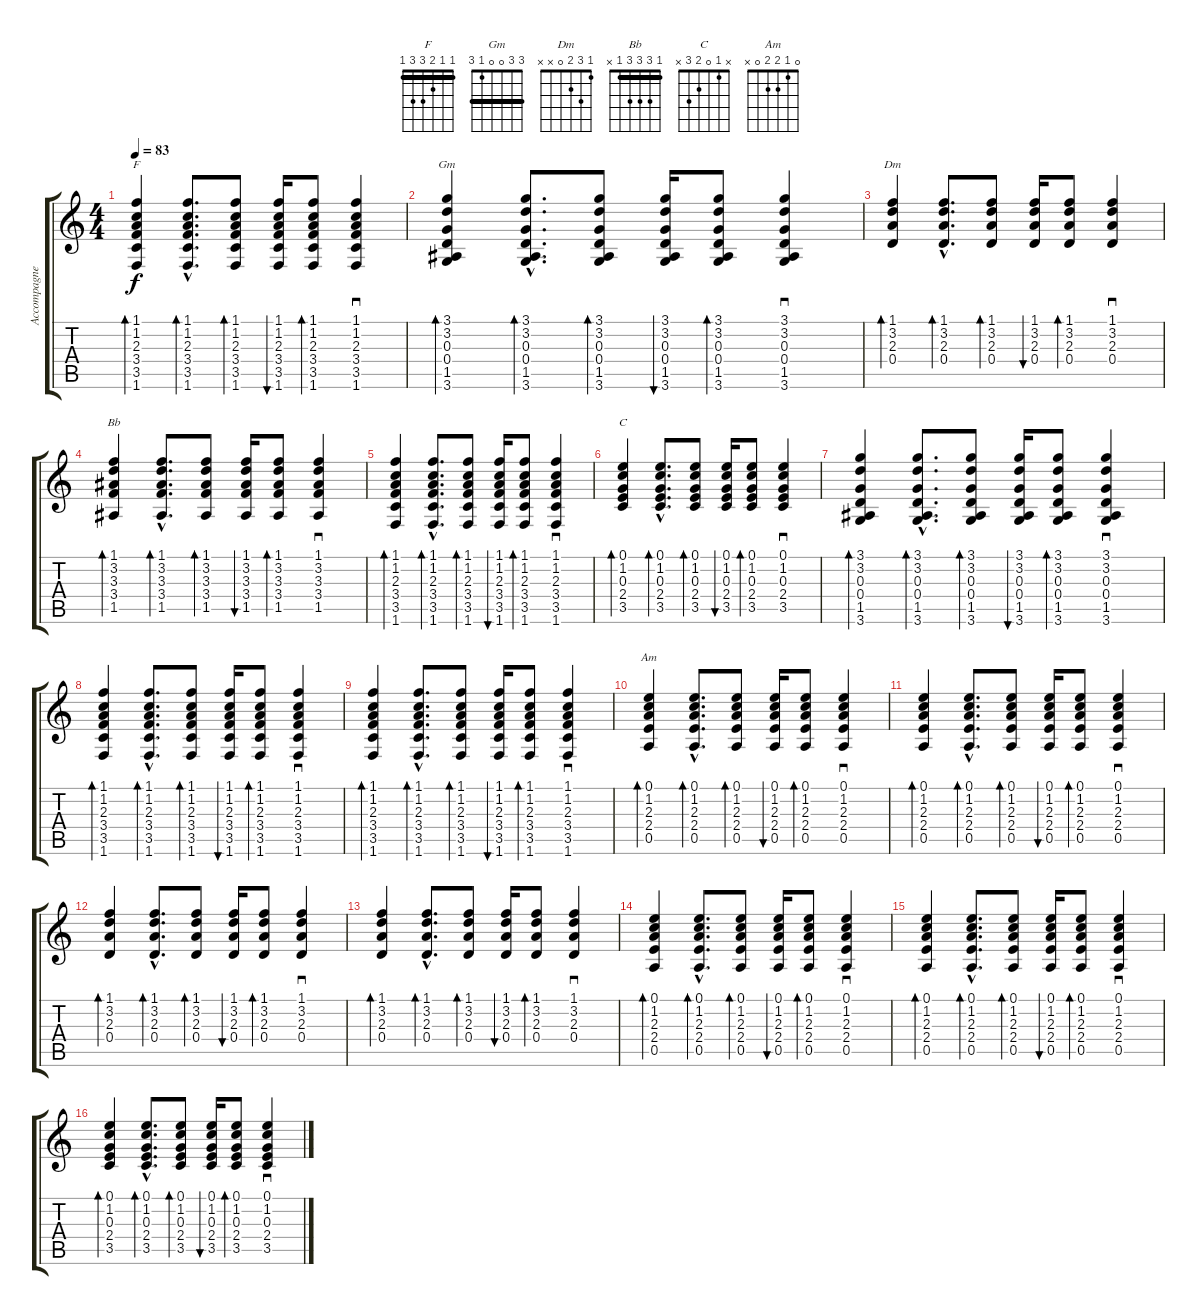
\track ("Accompagnement" "Accompagne") {instrument acousticguitarnylon}
\staff {score tabs}
\tuning (E4 B3 G3 D3 A2 E2) {hide}
\chord ("F" 1 1 2 3 3 1) {barre 1}
\chord ("Gm" 3 3 0 0 1 3) {barre 3}
\chord ("Dm" 1 3 2 0 x x)
\chord ("Bb" 1 3 3 3 1 x) {barre 1}
\chord ("C" x 1 0 2 3 x)
\chord ("Am" 0 1 2 2 0 x)
\ts (4 4)
\tempo 83
\clef g2
\ks c
(1.1 1.2 2.3 3.4 3.5 1.6).4{bd 30 ch "F" dy f} (1.1{hac} 1.2{hac} 2.3{hac} 3.4{hac} 3.5{hac} 1.6{hac}).8{d bd 30} (1.1 1.2 2.3 3.4 3.5 1.6).8{bd 30} (1.1 1.2 2.3 3.4 3.5 1.6).16{bu 30} (1.1 1.2 2.3 3.4 3.5 1.6).8{bd 30} (1.1 1.2 2.3 3.4 3.5 1.6).4{sd} |
(3.1 3.2 0.3 0.4 1.5 3.6).4{bd 30 ch "Gm"} (3.1{hac} 3.2{hac} 0.3{hac} 0.4{hac} 1.5{hac} 3.6{hac}).8{d bd 30} (3.1 3.2 0.3 0.4 1.5 3.6).8{bd 30} (3.1 3.2 0.3 0.4 1.5 3.6).16{bu 30} (3.1 3.2 0.3 0.4 1.5 3.6).8{bd 30} (3.1 3.2 0.3 0.4 1.5 3.6).4{sd} |
(1.1 3.2 2.3 0.4).4{bd 30 ch "Dm"} (1.1{hac} 3.2{hac} 2.3{hac} 0.4{hac}).8{d bd 30} (1.1 3.2 2.3 0.4).8{bd 30} (1.1 3.2 2.3 0.4).16{bu 30} (1.1 3.2 2.3 0.4).8{bd 30} (1.1 3.2 2.3 0.4).4{sd} |
(1.1 3.2 3.3 3.4 1.5).4{bd 30 ch "Bb"} (1.1{hac} 3.2{hac} 3.3{hac} 3.4{hac} 1.5{hac}).8{d bd 30} (1.1 3.2 3.3 3.4 1.5).8{bd 30} (1.1 3.2 3.3 3.4 1.5).16{bu 30} (1.1 3.2 3.3 3.4 1.5).8{bd 30} (1.1 3.2 3.3 3.4 1.5).4{sd} |
(1.1 1.2 2.3 3.4 3.5 1.6).4{bd 30} (1.1{hac} 1.2{hac} 2.3{hac} 3.4{hac} 3.5{hac} 1.6{hac}).8{d bd 30} (1.1 1.2 2.3 3.4 3.5 1.6).8{bd 30} (1.1 1.2 2.3 3.4 3.5 1.6).16{bu 30} (1.1 1.2 2.3 3.4 3.5 1.6).8{bd 30} (1.1 1.2 2.3 3.4 3.5 1.6).4{sd} |
(0.1 1.2 0.3 2.4 3.5).4{bd 30 ch "C"} (0.1{hac} 1.2{hac} 0.3{hac} 2.4{hac} 3.5{hac}).8{d bd 30} (0.1 1.2 0.3 2.4 3.5).8{bd 30} (0.1 1.2 0.3 2.4 3.5).16{bu 30} (0.1 1.2 0.3 2.4 3.5).8{bd 30} (0.1 1.2 0.3 2.4 3.5).4{sd} |
(3.1 3.2 0.3 0.4 1.5 3.6).4{bd 30} (3.1{hac} 3.2{hac} 0.3{hac} 0.4{hac} 1.5{hac} 3.6{hac}).8{d bd 30} (3.1 3.2 0.3 0.4 1.5 3.6).8{bd 30} (3.1 3.2 0.3 0.4 1.5 3.6).16{bu 30} (3.1 3.2 0.3 0.4 1.5 3.6).8{bd 30} (3.1 3.2 0.3 0.4 1.5 3.6).4{sd} |
(1.1 1.2 2.3 3.4 3.5 1.6).4{bd 30} (1.1{hac} 1.2{hac} 2.3{hac} 3.4{hac} 3.5{hac} 1.6{hac}).8{d bd 30} (1.1 1.2 2.3 3.4 3.5 1.6).8{bd 30} (1.1 1.2 2.3 3.4 3.5 1.6).16{bu 30} (1.1 1.2 2.3 3.4 3.5 1.6).8{bd 30} (1.1 1.2 2.3 3.4 3.5 1.6).4{sd} |
(1.1 1.2 2.3 3.4 3.5 1.6).4{bd 30} (1.1{hac} 1.2{hac} 2.3{hac} 3.4{hac} 3.5{hac} 1.6{hac}).8{d bd 30} (1.1 1.2 2.3 3.4 3.5 1.6).8{bd 30} (1.1 1.2 2.3 3.4 3.5 1.6).16{bu 30} (1.1 1.2 2.3 3.4 3.5 1.6).8{bd 30} (1.1 1.2 2.3 3.4 3.5 1.6).4{sd} |
(0.1 1.2 2.3 2.4 0.5).4{bd 30 ch "Am"} (0.1{hac} 1.2{hac} 2.3{hac} 2.4{hac} 0.5{hac}).8{d bd 30} (0.1 1.2 2.3 2.4 0.5).8{bd 30} (0.1 1.2 2.3 2.4 0.5).16{bu 30} (0.1 1.2 2.3 2.4 0.5).8{bd 30} (0.1 1.2 2.3 2.4 0.5).4{sd} |
(0.1 1.2 2.3 2.4 0.5).4{bd 30} (0.1{hac} 1.2{hac} 2.3{hac} 2.4{hac} 0.5{hac}).8{d bd 30} (0.1 1.2 2.3 2.4 0.5).8{bd 30} (0.1 1.2 2.3 2.4 0.5).16{bu 30} (0.1 1.2 2.3 2.4 0.5).8{bd 30} (0.1 1.2 2.3 2.4 0.5).4{sd} |
(1.1 3.2 2.3 0.4).4{bd 30} (1.1{hac} 3.2{hac} 2.3{hac} 0.4{hac}).8{d bd 30} (1.1 3.2 2.3 0.4).8{bd 30} (1.1 3.2 2.3 0.4).16{bu 30} (1.1 3.2 2.3 0.4).8{bd 30} (1.1 3.2 2.3 0.4).4{sd} |
(1.1 3.2 2.3 0.4).4{bd 30} (1.1{hac} 3.2{hac} 2.3{hac} 0.4{hac}).8{d bd 30} (1.1 3.2 2.3 0.4).8{bd 30} (1.1 3.2 2.3 0.4).16{bu 30} (1.1 3.2 2.3 0.4).8{bd 30} (1.1 3.2 2.3 0.4).4{sd} |
(0.1 1.2 2.3 2.4 0.5).4{bd 30} (0.1{hac} 1.2{hac} 2.3{hac} 2.4{hac} 0.5{hac}).8{d bd 30} (0.1 1.2 2.3 2.4 0.5).8{bd 30} (0.1 1.2 2.3 2.4 0.5).16{bu 30} (0.1 1.2 2.3 2.4 0.5).8{bd 30} (0.1 1.2 2.3 2.4 0.5).4{sd} |
(0.1 1.2 2.3 2.4 0.5).4{bd 30} (0.1{hac} 1.2{hac} 2.3{hac} 2.4{hac} 0.5{hac}).8{d bd 30} (0.1 1.2 2.3 2.4 0.5).8{bd 30} (0.1 1.2 2.3 2.4 0.5).16{bu 30} (0.1 1.2 2.3 2.4 0.5).8{bd 30} (0.1 1.2 2.3 2.4 0.5).4{sd} |
(0.1 1.2 0.3 2.4 3.5).4{bd 30} (0.1{hac} 1.2{hac} 0.3{hac} 2.4{hac} 3.5{hac}).8{d bd 30} (0.1 1.2 0.3 2.4 3.5).8{bd 30} (0.1 1.2 0.3 2.4 3.5).16{bu 30} (0.1 1.2 0.3 2.4 3.5).8{bd 30} (0.1 1.2 0.3 2.4 3.5).4{sd}
